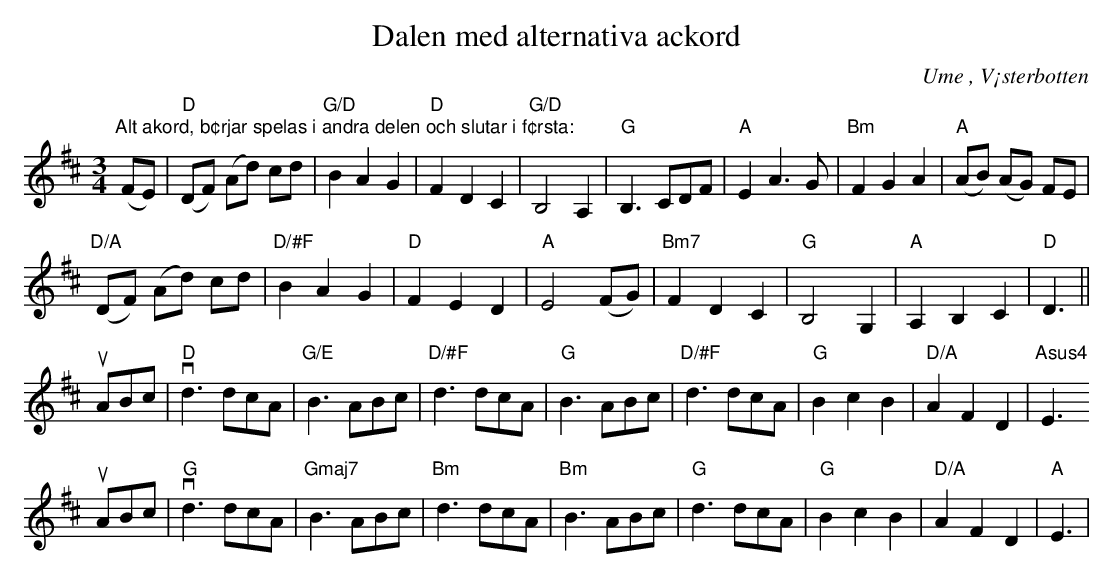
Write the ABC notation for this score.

X:1
T:Dalen med alternativa ackord
O:Ume , V¡sterbotten
M:3/4
L:1/8
K:D
"Alt akord, b¢rjar spelas i andra delen och slutar i f¢rsta:"
 (FE) | "D"(DF) (Ad) cd | "G/D"B2 A2 G2 | "D"F2 D2 C2 | "G/D"B,4 A,2 | "G"B,3 CDF | "A"E2 A3 G | "Bm"F2 G2 A2 | "A"(AB) (AG) FE |
 "D/A"(DF) (Ad) cd | "D/#F"B2 A2 G2 | "D"F2 E2 D2 | "A"E4 (FG) | "Bm7"F2 D2 C2 | "G"B,4 G,2 | "A"A,2 B,2 C2 | "D"D3 ||
 uABc | "D"vd3 dcA | "G/E"B3 ABc | "D/#F" d3 dcA | "G"B3 ABc | "D/#F"d3 dcA | "G"B2 c2 B2 | " D/A"A2 F2 D2 | "Asus4"E3
uABc | "G"vd3 dcA | "Gmaj7"B3 ABc | "Bm" d3 dcA | "Bm"B3 ABc | "G"d3 dcA | "G"B2 c2 B2 | " D/A"A2 F2 D2 | "A"E3 |
